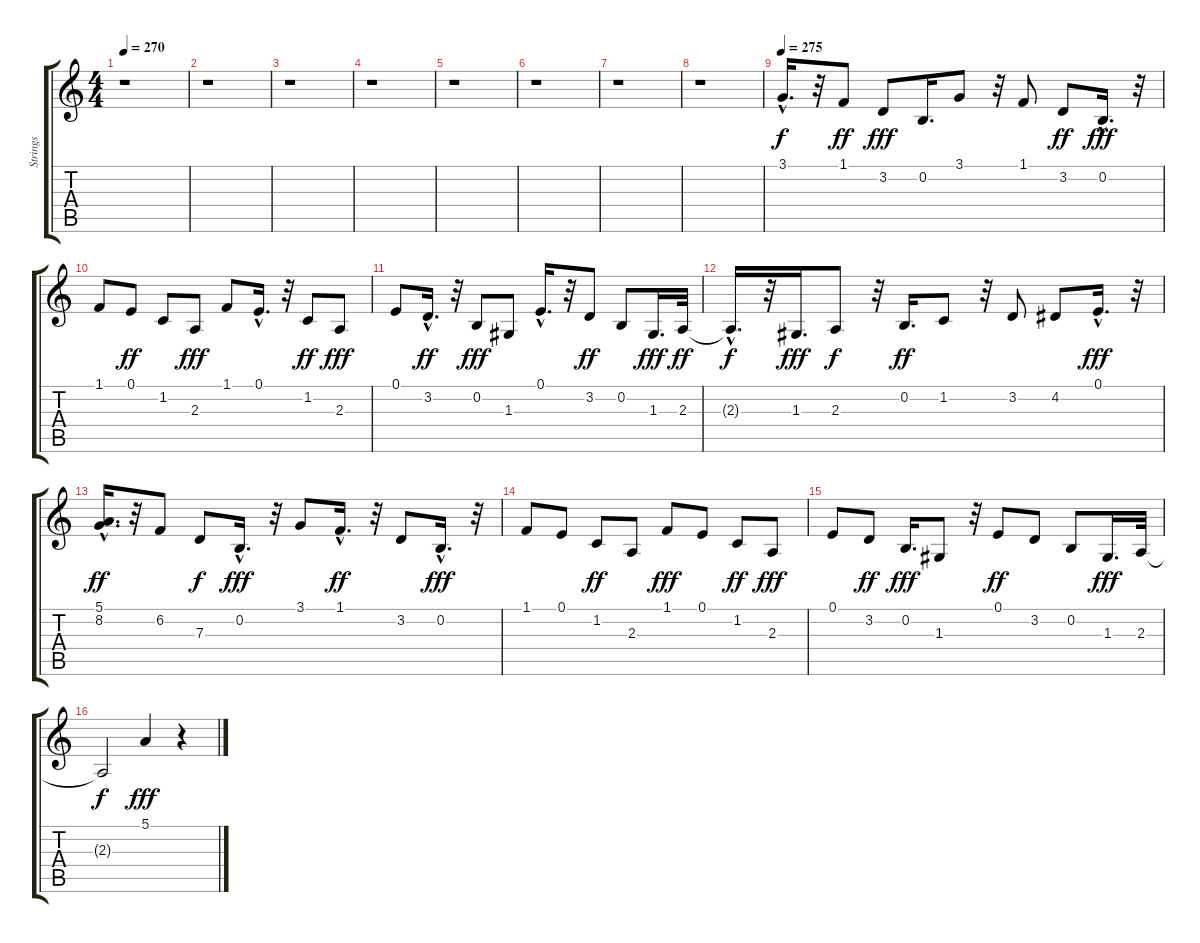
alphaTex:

\track ("Strings" "Strings") {instrument stringensemble1}
\staff {score tabs}
\tuning (E4 B3 G3 D3 A2 E2) {hide}
\ts (4 4)
\tempo 270
\clef g2
\ks c
r.1{dy f} |
r.1 |
r.1 |
r.1 |
r.1 |
r.1 |
r.1 |
r.1 |
\tempo 275
3.1{hac}.16{d} r.32 1.1.8{dy ff} 3.2.8{dy fff} 0.2.16{d} 3.1.8 r.32 1.1.8 3.2.8{dy ff} 0.2{hac}.16{d dy fff} r.32 |
1.1.8 0.1.8{dy ff} 1.2.8 2.3.8{dy fff} 1.1.8 0.1{hac}.16{d} r.32 1.2.8{dy ff} 2.3.8{dy fff} |
0.1.8 3.2{hac}.16{d dy ff} r.32 0.2.8{dy fff} 1.3.8 0.1{hac}.16{d} r.32 3.2.8{dy ff} 0.2.8 1.3.16{d dy fff} 2.3.32{dy ff} |
2.3{hac t}.16{d dy f} r.32 1.3.16{d dy fff} 2.3.8{dy f} r.32 0.2.16{d dy ff} 1.2.8 r.32 3.2.8 4.2.8 0.1{hac}.16{d dy fff} r.32 |
(5.1 8.2{hac}).16{d dy ff} r.32 6.2.8 7.3.8{dy f} 0.2{hac}.16{d dy fff} r.32 3.1.8 1.1{hac}.16{d dy ff} r.32 3.2.8 0.2{hac}.16{d dy fff} r.32 |
1.1.8 0.1.8 1.2.8{dy ff} 2.3.8 1.1.8{dy fff} 0.1.8 1.2.8{dy ff} 2.3.8{dy fff} |
0.1.8 3.2.8{dy ff} 0.2.16{d dy fff} 1.3.8 r.32 0.1.8{dy ff} 3.2.8 0.2.8 1.3.16{d dy fff} 2.3.32 |
2.3{t}.2{dy f} 5.1.4{dy fff} r.4
